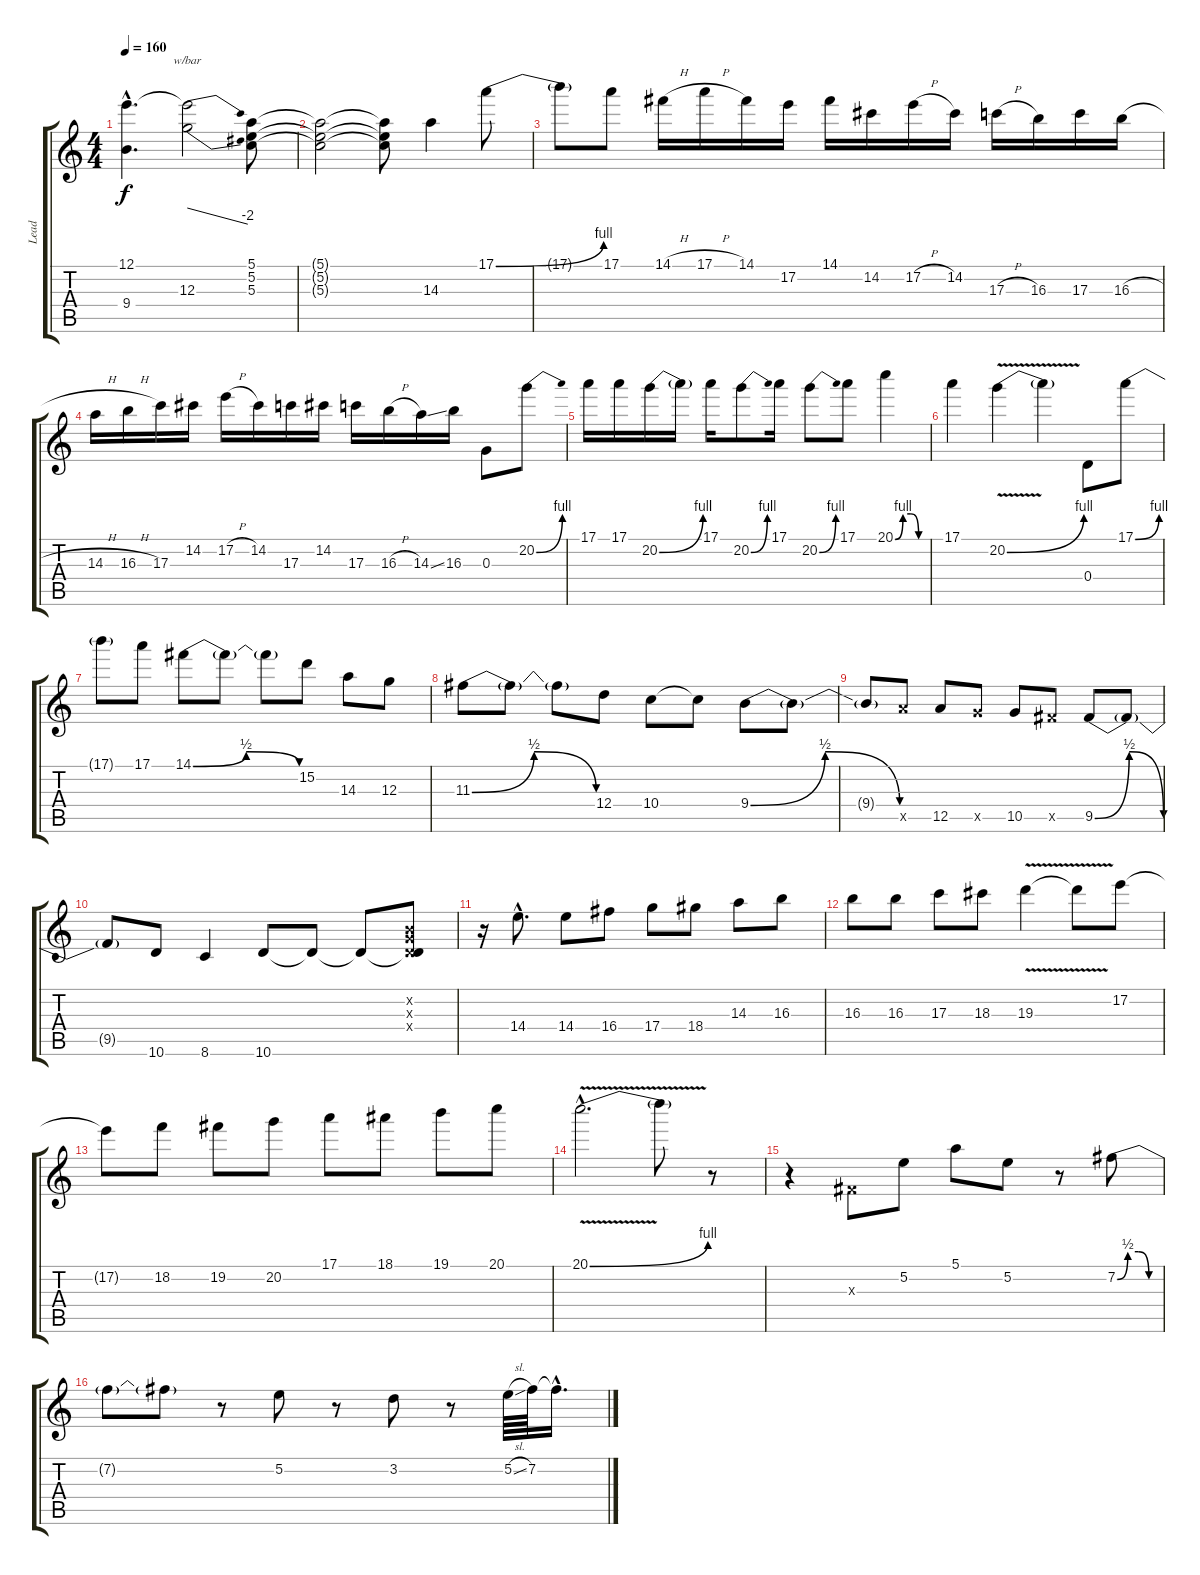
\track ("Lead" "Lead") {instrument distortionguitar}
\staff {score tabs}
\tuning (E4 B3 G3 D3 A2 E2) {hide}
\ts (4 4)
\tempo 160
\clef g2
\ks c
(12.1{hac t} 9.4{hac t}).4{d dy f} (12.1{t} 12.3{t}).2{tbe (dive default 0 0 60 -8)} (5.1 5.2 5.3).8 |
(5.1{t} 5.2{t} 5.3{t}).2 (5.1{t} 5.2{t} 5.3{t}).8 14.3.4 17.1{be (bend 0 0 60 4)}.8 |
17.1{t}.8 17.1.8 14.1{h}.16 17.1{h}.16 14.1.16 17.2.16 14.1.16 14.2.16 17.2{h}.16 14.2.16 17.3{h}.16 16.3.16 17.3.16 16.3{h}.16 |
14.3{h}.16 16.3{h}.16 17.3.16 14.2.16 17.2{h}.16 14.2.16 17.3.16 14.2.16 17.3.16 16.3{h}.16 14.3{ss}.16 16.3.16 0.3.8 20.2{be (bend 0 0 60 4)}.8 |
17.1.16 17.1.16 20.2{be (bend 0 0 60 4)}.16 20.2{t}.16 17.1.16 20.2{be (bend 0 0 60 4)}.8 17.1.16 20.2{be (bend 0 0 60 4)}.8 17.1.8 20.1{be (custom 0 0 15 4 30 4 45 0 60 0)}.4 |
17.1.4 20.2{be (bend 0 0 60 4) v}.4 20.2{t}.4 0.4.8 17.1{be (bend 0 0 60 4)}.8 |
17.1{t}.8 17.1.8 14.1{be (bendrelease 0 0 30 2 30 2 60 0)}.8 14.1{t}.8 14.1{t}.8 15.2.8 14.3.8 12.3.8 |
11.3{be (bendrelease 0 0 30 2 30 2 60 0)}.8 11.3{t}.8 11.3{t}.8 12.4.8 10.4.8 10.4{t}.8 9.4{be (bendrelease 0 0 30 2 30 2 60 0)}.8 9.4{t}.8 |
9.4{t}.8 12.5{x}.8 12.5.8 10.5{x}.8 10.5.8 9.5{x}.8 9.5{be (bendrelease 0 0 30 2 30 2 60 0)}.8 9.5{t}.8 |
9.5{t}.8 10.6.8 8.6.4 10.6.8 10.6{t}.8 10.6{t}.8 (0.2{x} 0.3{x} 0.4{x} 10.6{t}).8 |
r.16 14.4{hac}.8{d} 14.4.8 16.4.8 17.4.8 18.4.8 14.3.8 16.3.8 |
16.3.8 16.3.8 17.3.8 18.3.8 19.3{v}.4 19.3{t}.8 17.2.8 |
17.2{t}.8 18.2.8 19.2.8 20.2.8 17.1.8 18.1.8 19.1.8 20.1.8 |
20.1{be (bend 0 0 60 4) v hac}.2{d} 20.1{t}.8 r.8 |
r.4 -1.3{x}.8 5.2.8 5.1.8 5.2.8 r.8 7.2{be (custom 0 0 15 2 30 2 45 0 60 0)}.8 |
7.2{t}.8 7.2{t}.8 r.8 5.2.8 r.8 3.2.8 r.8 5.2{sl}.64 7.2.64 7.2{hac t}.16{d}
